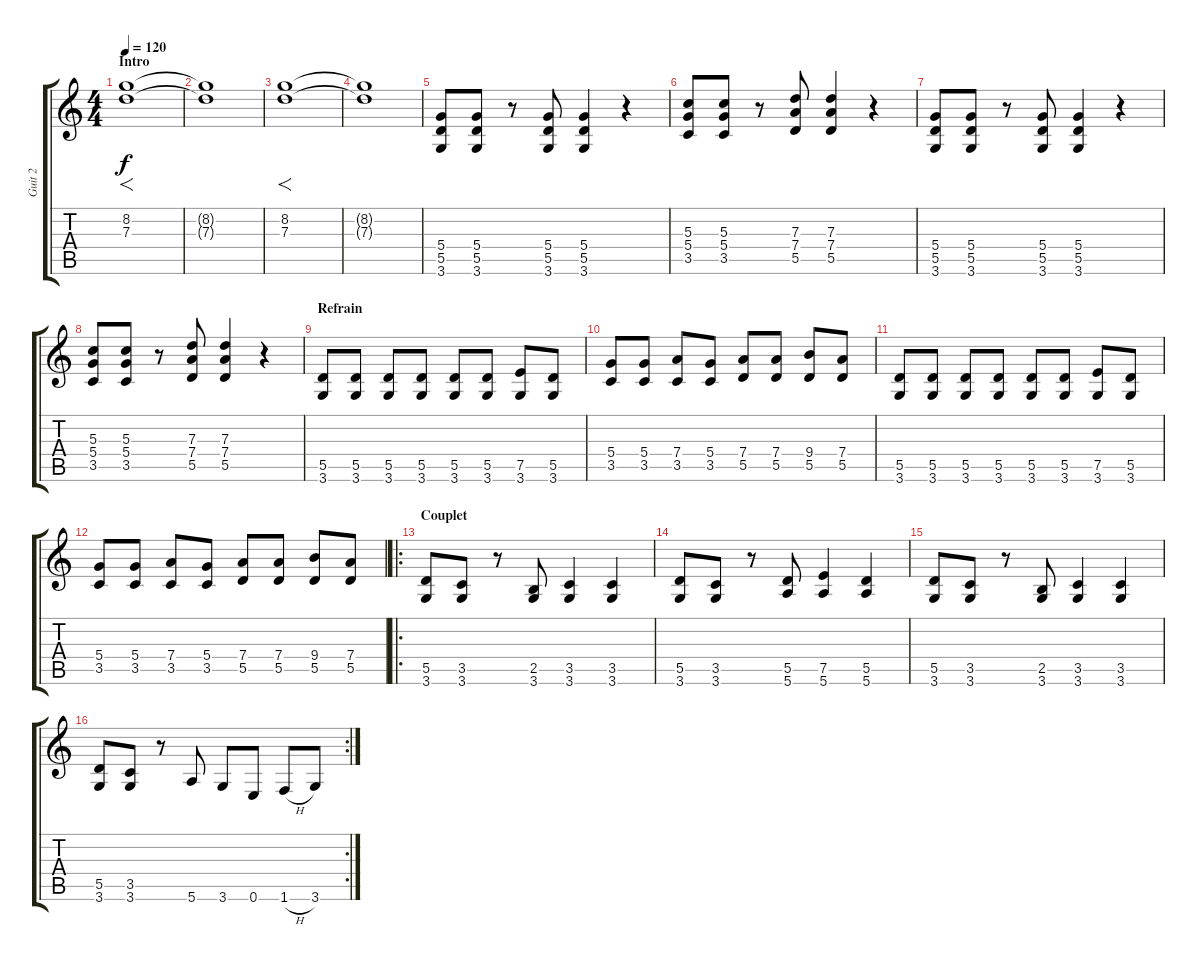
\track ("Guit 2" "Guit 2") {instrument overdrivenguitar}
\staff {score tabs}
\tuning (E4 B3 G3 D3 A2 E2) {hide}
\ts (4 4)
\section ("" "Intro")
\tempo 120
\clef g2
\ks c
(8.2 7.3).1{f dy f instrument overdrivenguitar} |
(8.2{t} 7.3{t}).1{volume 0} |
(8.2 7.3).1{f volume 13} |
(8.2{t} 7.3{t}).1{volume 0} |
(5.4 5.5 3.6).8{volume 13} (5.4 5.5 3.6).8 r.8 (5.4 5.5 3.6).8 (5.4 5.5 3.6).4 r.4 |
(5.3 5.4 3.5).8 (5.3 5.4 3.5).8 r.8 (7.3 7.4 5.5).8 (7.3 7.4 5.5).4 r.4 |
(5.4 5.5 3.6).8{volume 13} (5.4 5.5 3.6).8 r.8 (5.4 5.5 3.6).8 (5.4 5.5 3.6).4 r.4 |
(5.3 5.4 3.5).8 (5.3 5.4 3.5).8 r.8 (7.3 7.4 5.5).8 (7.3 7.4 5.5).4 r.4 |
\section ("" "Refrain")
(5.5 3.6).8 (5.5 3.6).8 (5.5 3.6).8 (5.5 3.6).8 (5.5 3.6).8 (5.5 3.6).8 (7.5 3.6).8 (5.5 3.6).8 |
(5.4 3.5).8 (5.4 3.5).8 (7.4 3.5).8 (5.4 3.5).8 (7.4 5.5).8 (7.4 5.5).8 (9.4 5.5).8 (7.4 5.5).8 |
(5.5 3.6).8 (5.5 3.6).8 (5.5 3.6).8 (5.5 3.6).8 (5.5 3.6).8 (5.5 3.6).8 (7.5 3.6).8 (5.5 3.6).8 |
(5.4 3.5).8 (5.4 3.5).8 (7.4 3.5).8 (5.4 3.5).8 (7.4 5.5).8 (7.4 5.5).8 (9.4 5.5).8 (7.4 5.5).8 |
\ro
\section ("" "Couplet")
(5.5 3.6).8 (3.5 3.6).8 r.8 (2.5 3.6).8 (3.5 3.6).4 (3.5 3.6).4 |
(5.5 3.6).8 (3.5 3.6).8 r.8 (5.5 5.6).8 (7.5 5.6).4 (5.5 5.6).4 |
(5.5 3.6).8 (3.5 3.6).8 r.8 (2.5 3.6).8 (3.5 3.6).4 (3.5 3.6).4 |
\rc 2
(5.5 3.6).8 (3.5 3.6).8 r.8 5.6.8 3.6.8 0.6.8 1.6{h}.8 3.6.8
